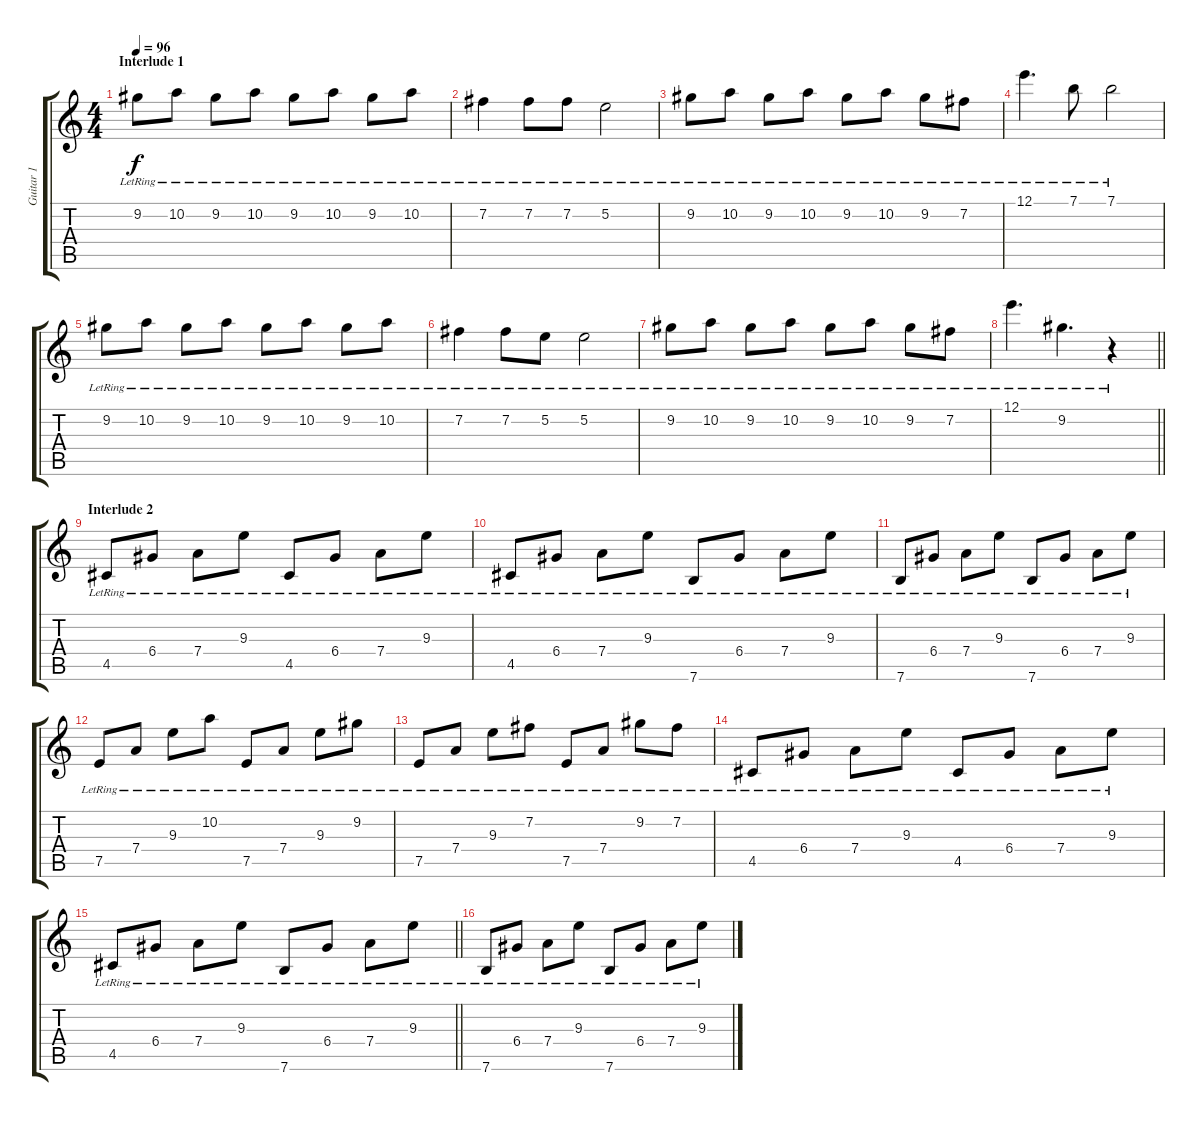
\track ("Guitar 1" "Guitar 1") {instrument acousticguitarnylon}
\staff {score tabs}
\tuning (E4 B3 G3 D3 A2 E2) {hide}
\ts (4 4)
\section ("" "Interlude 1")
\tempo 96
\clef g2
\ks c
9.2{lr}.8{dy f} 10.2{lr}.8 9.2{lr}.8 10.2{lr}.8 9.2{lr}.8 10.2{lr}.8 9.2{lr}.8 10.2{lr}.8 |
7.2{lr}.4 7.2{lr}.8 7.2{lr}.8 5.2{lr}.2 |
9.2{lr}.8 10.2{lr}.8 9.2{lr}.8 10.2{lr}.8 9.2{lr}.8 10.2{lr}.8 9.2{lr}.8 7.2{lr}.8 |
12.1{lr}.4{d} 7.1{lr}.8 7.1{lr}.2 |
9.2{lr}.8 10.2{lr}.8 9.2{lr}.8 10.2{lr}.8 9.2{lr}.8 10.2{lr}.8 9.2{lr}.8 10.2{lr}.8 |
7.2{lr}.4 7.2{lr}.8 5.2{lr}.8 5.2{lr}.2 |
9.2{lr}.8 10.2{lr}.8 9.2{lr}.8 10.2{lr}.8 9.2{lr}.8 10.2{lr}.8 9.2{lr}.8 7.2{lr}.8 |
\barLineRight lightlight
12.1{lr}.4{d} 9.2{lr}.4{d} r.4 |
\section ("" "Interlude 2")
4.5{lr}.8 6.4{lr}.8 7.4{lr}.8 9.3{lr}.8 4.5{lr}.8 6.4{lr}.8 7.4{lr}.8 9.3{lr}.8 |
4.5{lr}.8 6.4{lr}.8 7.4{lr}.8 9.3{lr}.8 7.6{lr}.8 6.4{lr}.8 7.4{lr}.8 9.3{lr}.8 |
7.6{lr}.8 6.4{lr}.8 7.4{lr}.8 9.3{lr}.8 7.6{lr}.8 6.4{lr}.8 7.4{lr}.8 9.3{lr}.8 |
7.5{lr}.8 7.4{lr}.8 9.3{lr}.8 10.2{lr}.8 7.5{lr}.8 7.4{lr}.8 9.3{lr}.8 9.2{lr}.8 |
7.5{lr}.8 7.4{lr}.8 9.3{lr}.8 7.2{lr}.8 7.5{lr}.8 7.4{lr}.8 9.2{lr}.8 7.2{lr}.8 |
4.5{lr}.8 6.4{lr}.8 7.4{lr}.8 9.3{lr}.8 4.5{lr}.8 6.4{lr}.8 7.4{lr}.8 9.3{lr}.8 |
\barLineRight lightlight
4.5{lr}.8 6.4{lr}.8 7.4{lr}.8 9.3{lr}.8 7.6{lr}.8 6.4{lr}.8 7.4{lr}.8 9.3{lr}.8 |
7.6{lr}.8 6.4{lr}.8 7.4{lr}.8 9.3{lr}.8 7.6{lr}.8 6.4{lr}.8 7.4{lr}.8 9.3{lr}.8
